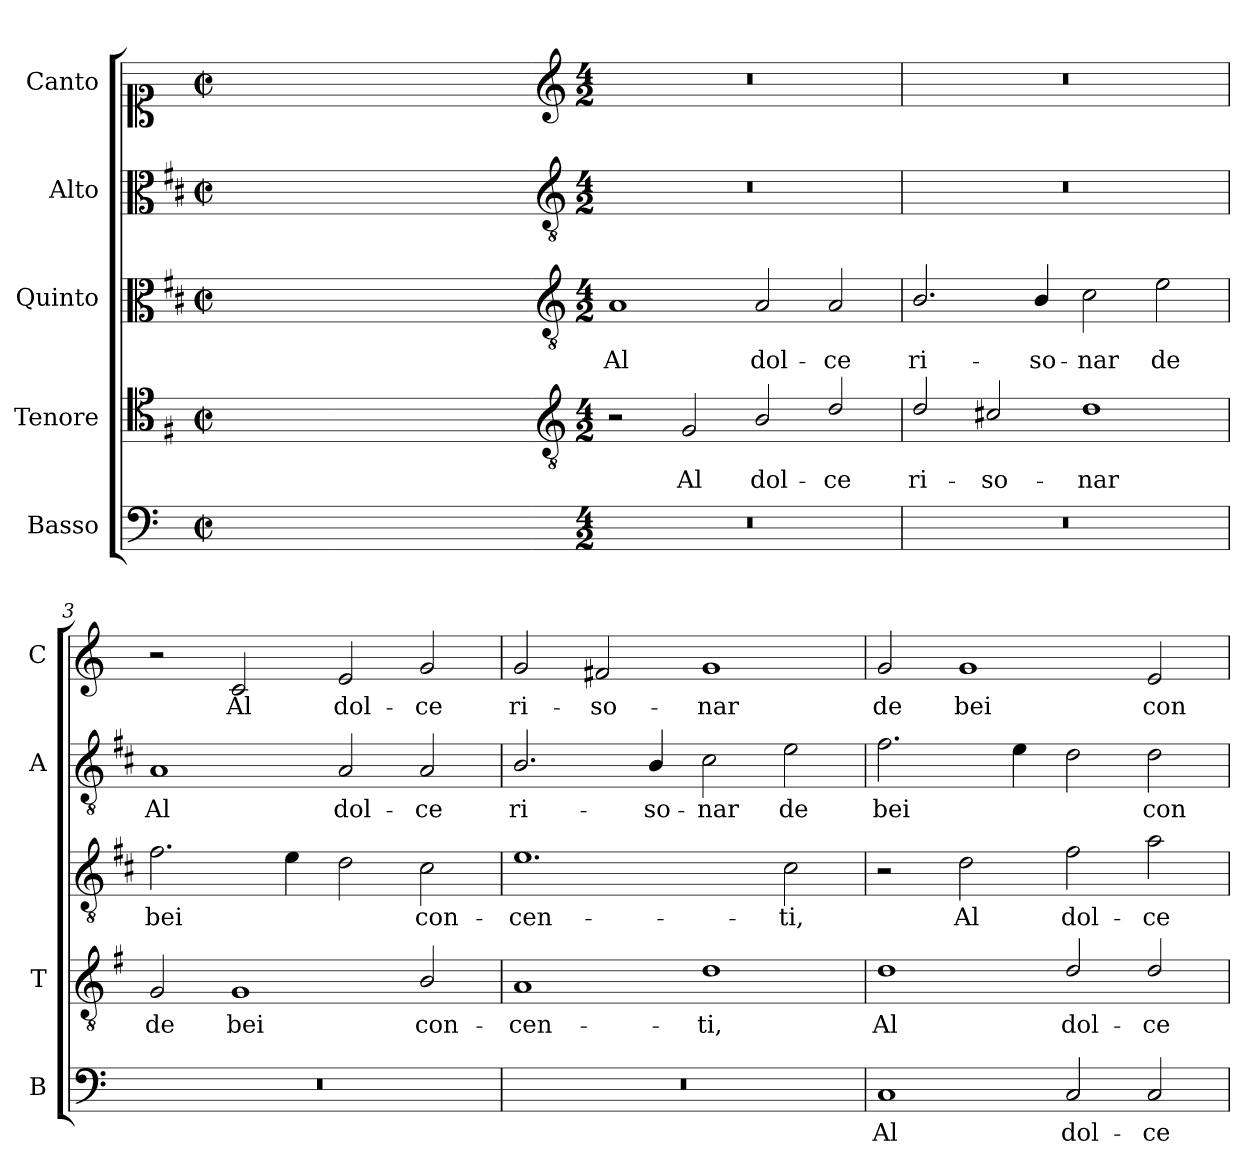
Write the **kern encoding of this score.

**kern	**text	**kern	**text	**kern	**text	**kern	**text	**kern	**text
*part5	*part5	*part4	*part4	*part3	*part3	*part2	*part2	*part1	*part1
*staff5	*staff5	*staff4	*staff4	*staff3	*staff3	*staff2	*staff2	*staff1	*staff1
*I"Basso	*	*I"Tenore	*	*I"Quinto	*	*I"Alto	*	*I"Canto	*
*I'B	*	*I'T	*	*	*	*I'A	*	*I'C	*
*clefF4	*	*clefC4	*	*clefC3	*	*clefC3	*	*clefC1	*
*	*	*ITrd4c7	*	*ITrd1c2	*	*ITrd1c2	*	*	*
*k[]	*	*k[]	*	*k[]	*	*k[]	*	*k[]	*
*C:	*	*C:	*	*C:	*	*C:	*	*C:	*
*M2/2	*	*M2/2	*	*M2/2	*	*M2/2	*	*M2/2	*
*met(c|)	*	*met(c|)	*	*met(c|)	*	*met(c|)	*	*met(c|)	*
=	=	=	=	=	=	=	=	=	=
1ryy	.	1ryy	.	1ryy	.	1ryy	.	1ryy	.
=1X-	=1X-	=1X-	=1X-	=1X-	=1X-	=1X-	=1X-	=1X-	=1X-
4ryy	.	4ryy	.	4ryy	.	4ryy	.	4ryy	.
4ryy	.	4ryy	.	4ryy	.	4ryy	.	4ryy	.
4ryy	.	4ryy	.	4ryy	.	4ryy	.	4ryy	.
4ryy	.	4ryy	.	4ryy	.	4ryy	.	4ryy	.
=1-	=1-	=1-	=1-	=1-	=1-	=1-	=1-	=1-	=1-
*	*	*clefGv2	*	*clefGv2	*	*clefGv2	*	*clefG2	*
*M4/2	*	*M4/2	*	*M4/2	*	*M4/2	*	*M4/2	*
!	!	!	!	!	!LO:LY:b	!	!	!	!
0r	.	2r	.	1G	Al	0r	.	0r	.
!	!	!	!LO:LY:b	!	!	!	!	!	!
.	.	2C/	Al	.	.	.	.	.	.
!	!	!	!LO:LY:b	!	!LO:LY:b	!	!	!	!
.	.	2E/	dol-	2G/	dol-	.	.	.	.
!	!	!	!LO:LY:b	!	!LO:LY:b	!	!	!	!
.	.	2G/	-ce	2G/	-ce	.	.	.	.
=2	=2	=2	=2	=2	=2	=2	=2	=2	=2
!	!	!	!LO:LY:b	!	!LO:LY:b	!	!	!	!
0r	.	2G/	ri-	2.A/	ri-	0r	.	0r	.
!	!	!	!LO:LY:b	!	!	!	!	!	!
.	.	2F#X/	-so-	.	.	.	.	.	.
!	!	!	!	!	!LO:LY:b	!	!	!	!
.	.	.	.	4A/	-so-	.	.	.	.
!	!	!	!LO:LY:b	!	!LO:LY:b	!	!	!	!
.	.	1G	-nar	2B\	-nar	.	.	.	.
!	!	!	!	!	!LO:LY:b	!	!	!	!
.	.	.	.	2d\	de	.	.	.	.
=3	=3	=3	=3	=3	=3	=3	=3	=3	=3
!	!	!	!LO:LY:b	!	!LO:LY:b	!	!LO:LY:b	!	!
0r	.	2C/	de	2.e\	bei	1G	Al	2r	.
!	!	!	!LO:LY:b	!	!	!	!	!	!LO:LY:b
.	.	1C	bei	.	.	.	.	2c/	Al
.	.	.	.	4d\	.	.	.	.	.
!	!	!	!	!	!	!	!LO:LY:b	!	!LO:LY:b
.	.	.	.	2c\	.	2G/	dol-	2e/	dol-
!	!	!	!LO:LY:b	!	!LO:LY:b	!	!LO:LY:b	!	!LO:LY:b
.	.	2E/	con-	2B\	con-	2G/	-ce	2g/	-ce
!!LO:LB:g=z
=4	=4	=4	=4	=4	=4	=4	=4	=4	=4
!	!	!	!LO:LY:b	!	!LO:LY:b	!	!LO:LY:b	!	!LO:LY:b
0r	.	1D	-cen-	1.d	-cen-	2.A/	ri-	2g/	ri-
!	!	!	!	!	!	!	!	!	!LO:LY:b
.	.	.	.	.	.	.	.	2f#X/	-so-
!	!	!	!	!	!	!	!LO:LY:b	!	!
.	.	.	.	.	.	4A/	-so-	.	.
!	!	!	!LO:LY:b	!	!	!	!LO:LY:b	!	!LO:LY:b
.	.	1G	-ti,	.	.	2B\	-nar	1g	-nar
!	!	!	!	!	!LO:LY:b	!	!LO:LY:b	!	!
.	.	.	.	2B\	-ti,	2d\	de	.	.
=5	=5	=5	=5	=5	=5	=5	=5	=5	=5
!	!LO:LY:b	!	!LO:LY:b	!	!	!	!LO:LY:b	!	!LO:LY:b
1C	Al	1G	Al	2r	.	2.e\	bei	2g/	de
!	!	!	!	!	!LO:LY:b	!	!	!	!LO:LY:b
.	.	.	.	2c\	Al	.	.	1g	bei
.	.	.	.	.	.	4d\	.	.	.
!	!LO:LY:b	!	!LO:LY:b	!	!LO:LY:b	!	!	!	!
2C/	dol-	2G/	dol-	2e\	dol-	2c\	.	.	.
!	!LO:LY:b	!	!LO:LY:b	!	!LO:LY:b	!	!LO:LY:b	!	!LO:LY:b
2C/	-ce	2G/	-ce	2g\	-ce	2c\	con-	2e/	con-
=	=	=	=	=	=	=	=	=	=
*-	*-	*-	*-	*-	*-	*-	*-	*-	*-
